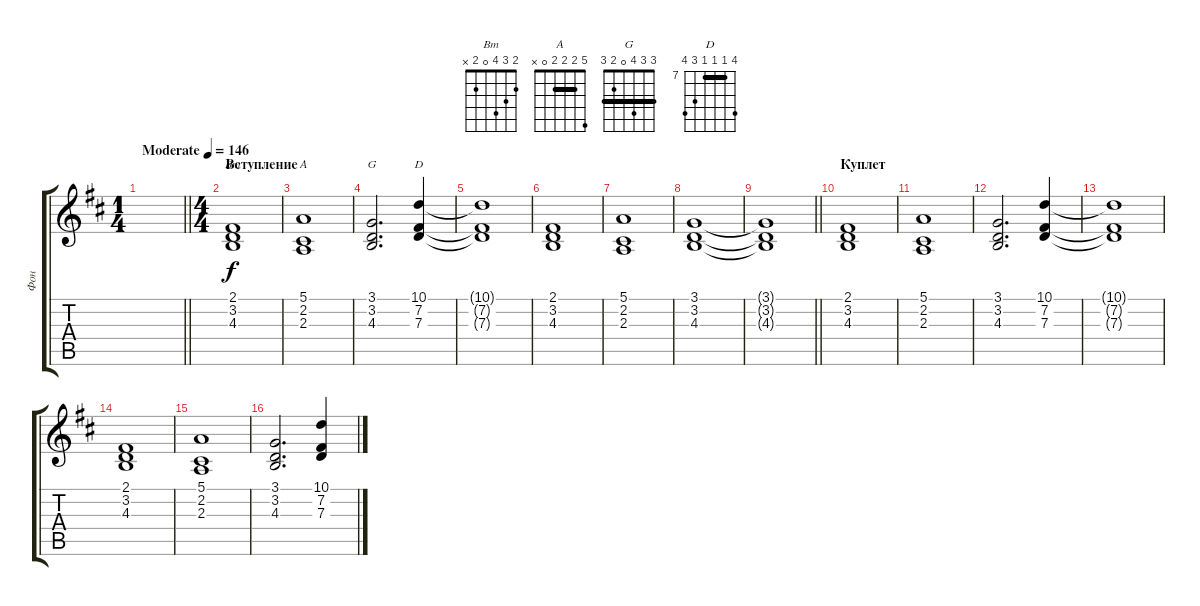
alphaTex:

\track ("Фон" "Фон") {instrument pad2warm}
\staff {score tabs}
\tuning (E4 B3 G3 D3 A2 E2) {hide}
\chord ("Bm" 2 3 4 0 2 x)
\chord ("A" 5 2 2 2 0 x) {barre 2}
\chord ("G" 3 3 4 0 2 3) {barre 3}
\chord ("D" 10 7 7 7 9 10) {firstfret 7 barre 7}
\ts (1 4)
\tempo (146 "Moderate")
\clef g2
\barLineRight lightlight
\ks bminor
|
\ts (4 4)
\section ("" "Вступление")
(2.1 3.2 4.3).1{ch "Bm"} |
(5.1 2.2 2.3).1{ch "A"} |
(3.1 3.2 4.3).2{d ch "G"} (10.1 7.2 7.3).4{ch "D"} |
(10.1{t} 7.2{t} 7.3{t}).1 |
(2.1 3.2 4.3).1 |
(5.1 2.2 2.3).1 |
(3.1 3.2 4.3).1 |
\barLineRight lightlight
(3.1{t} 3.2{t} 4.3{t}).1 |
\section ("" "Куплет")
(2.1 3.2 4.3).1 |
(5.1 2.2 2.3).1 |
(3.1 3.2 4.3).2{d} (10.1 7.2 7.3).4 |
(10.1{t} 7.2{t} 7.3{t}).1 |
(2.1 3.2 4.3).1 |
(5.1 2.2 2.3).1 |
(3.1 3.2 4.3).2{d} (10.1 7.2 7.3).4
